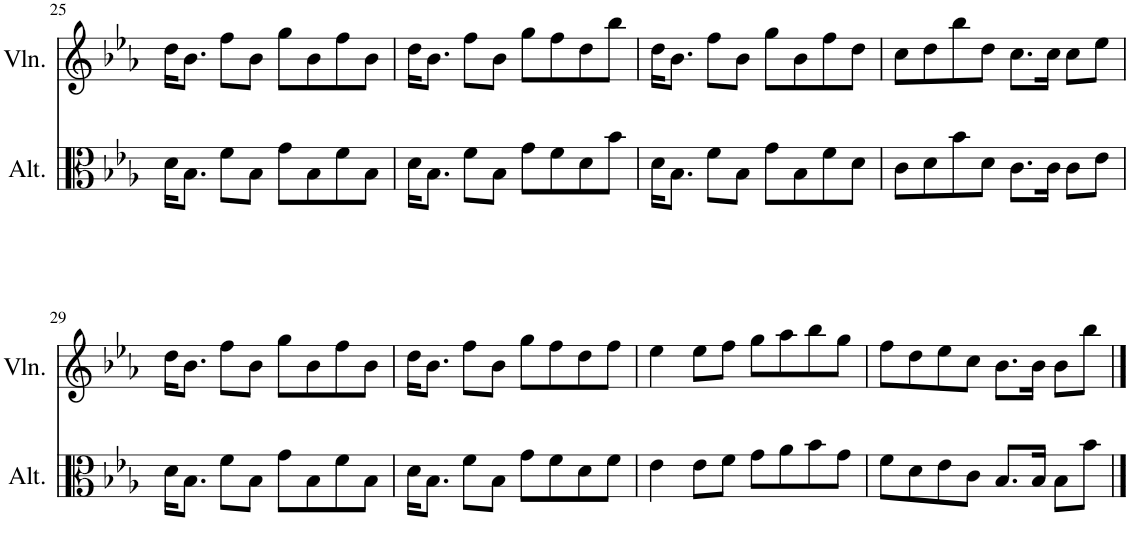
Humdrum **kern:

**kern	**kern
*part2	*part1
*staff2	*staff1
*I"Alto	*I"Violon
*I'Alt.	*I'Vln.
!!LO:PB:g=z
*clefC3	*clefG2
*k[b-e-a-]	*k[b-e-a-]
*M4/4	*M4/4
=25	=25
16d\KL	16dd\KL
8.B-\J	8.b-\J
8f\L	8ff\L
8B-\J	8b-\J
8g\L	8gg\L
8B-\	8b-\
8f\	8ff\
8B-\J	8b-\J
=26	=26
16d\KL	16dd\KL
8.B-\J	8.b-\J
8f\L	8ff\L
8B-\J	8b-\J
8g\L	8gg\L
8f\	8ff\
8d\	8dd\
8b-\J	8bb-\J
=27	=27
16d\KL	16dd\KL
8.B-\J	8.b-\J
8f\L	8ff\L
8B-\J	8b-\J
8g\L	8gg\L
8B-\	8b-\
8f\	8ff\
8d\J	8dd\J
=28	=28
8c\L	8cc\L
8d\	8dd\
8b-\	8bb-\
8d\J	8dd\J
8.c\L	8.cc\L
16c\Jk	16cc\Jk
8c\L	8cc\L
8e-\J	8ee-\J
!!LO:LB:g=z
=29	=29
16d\KL	16dd\KL
8.B-\J	8.b-\J
8f\L	8ff\L
8B-\J	8b-\J
8g\L	8gg\L
8B-\	8b-\
8f\	8ff\
8B-\J	8b-\J
=30	=30
16d\KL	16dd\KL
8.B-\J	8.b-\J
8f\L	8ff\L
8B-\J	8b-\J
8g\L	8gg\L
8f\	8ff\
8d\	8dd\
8f\J	8ff\J
=31	=31
4e-\	4ee-\
8e-\L	8ee-\L
8f\J	8ff\J
8g\L	8gg\L
8a-\	8aa-\
8b-\	8bb-\
8g\J	8gg\J
=32	=32
8f\L	8ff\L
8d\	8dd\
8e-\	8ee-\
8c\J	8cc\J
8.B-/L	8.b-\L
16B-/Jk	16b-\Jk
8B-\L	8b-\L
8b-\J	8bb-\J
==	==
*-	*-
